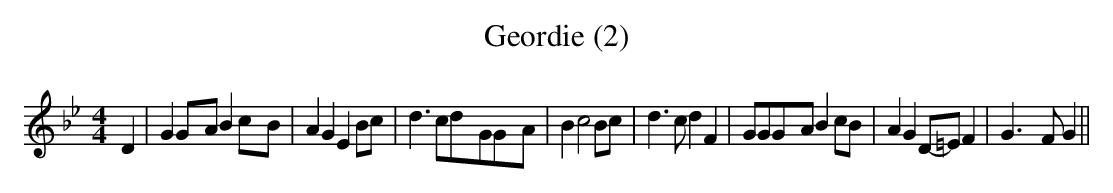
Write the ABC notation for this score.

X:1
T:Geordie (2)
M:4/4
L:1/8
K:Bb
 D2| G2G-A B2c-B| A2 G2 E2 Bc| d3 cd-GG-A| B2 c4 Bc| d3 c d2 F2| GGG-A B2 cB|\
 A2 G2D-=E F2| G3- F G2||
